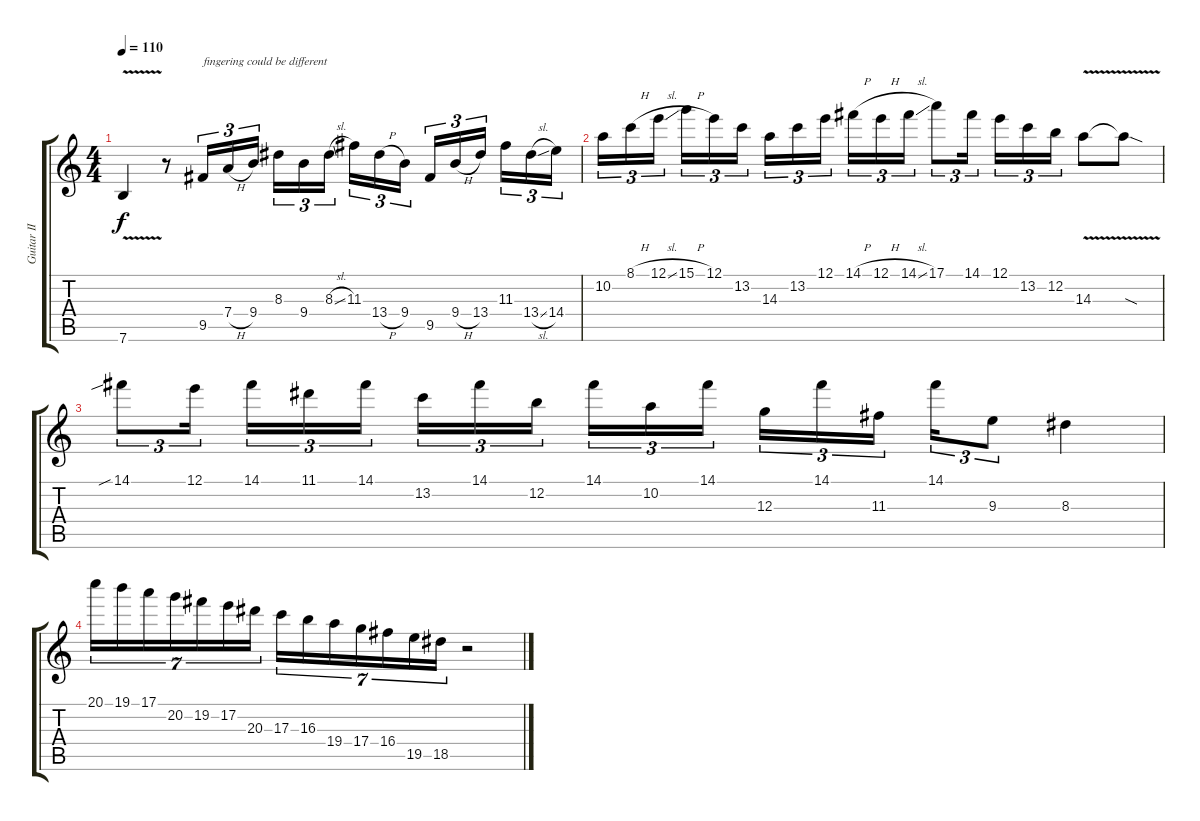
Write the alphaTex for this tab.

\track ("Guitar II (Lead)" "Guitar II ") {instrument overdrivenguitar}
\staff {score tabs}
\tuning (E4 B3 G3 D3 A2 E2) {hide}
\ts (4 4)
\tempo 110
\clef g2
\ks c
7.6{v}.4{dy f} r.8 9.5.16{tu (3 2) txt "fingering could be different"} 7.4{h}.16{tu (3 2)} 9.4.16{tu (3 2)} 8.3.16{tu (3 2)} 9.4.16{tu (3 2)} 8.3{sl}.16{tu (3 2) beam splitsecondary} 11.3.16{tu (3 2)} 13.4{h}.16{tu (3 2)} 9.4.16{tu (3 2)} 9.5.16{tu (3 2)} 9.4{h}.16{tu (3 2)} 13.4.16{tu (3 2) beam splitsecondary} 11.3.16{tu (3 2)} 13.4{sl}.16{tu (3 2)} 14.4.16{tu (3 2)} |
10.2.16{tu (3 2)} 8.1{h}.16{tu (3 2)} 12.1{sl}.16{tu (3 2) beam splitsecondary} 15.1{h}.16{tu (3 2)} 12.1.16{tu (3 2)} 13.2.16{tu (3 2)} 14.3.16{tu (3 2)} 13.2.16{tu (3 2)} 12.1.16{tu (3 2) beam splitsecondary} 14.1{h}.16{tu (3 2)} 12.1{h}.16{tu (3 2)} 14.1{sl}.16{tu (3 2)} 17.1.8{tu (3 2)} 14.1.16{tu (3 2) beam splitsecondary} 12.1.16{tu (3 2)} 13.2.16{tu (3 2)} 12.2.16{tu (3 2)} 14.3{v}.8 14.3{sod t}.8 |
14.1{sib}.8{tu (3 2)} 12.1.16{tu (3 2) beam splitsecondary} 14.1.16{tu (3 2)} 11.1.16{tu (3 2)} 14.1.16{tu (3 2)} 13.2.16{tu (3 2)} 14.1.16{tu (3 2)} 12.2.16{tu (3 2) beam splitsecondary} 14.1.16{tu (3 2)} 10.2.16{tu (3 2)} 14.1.16{tu (3 2)} 12.3.16{tu (3 2)} 14.1.16{tu (3 2)} 11.3.16{tu (3 2) beam splitsecondary} 14.1.16{tu (3 2)} 9.3.8{tu (3 2)} 8.3.4 |
20.1.16{tu (7 4)} 19.1.16{tu (7 4)} 17.1.16{tu (7 4)} 20.2.16{tu (7 4)} 19.2.16{tu (7 4)} 17.2.16{tu (7 4)} 20.3.16{tu (7 4)} 17.3.16{tu (7 4)} 16.3.16{tu (7 4)} 19.4.16{tu (7 4)} 17.4.16{tu (7 4)} 16.4.16{tu (7 4)} 19.5.16{tu (7 4)} 18.5.16{tu (7 4)} r.2
